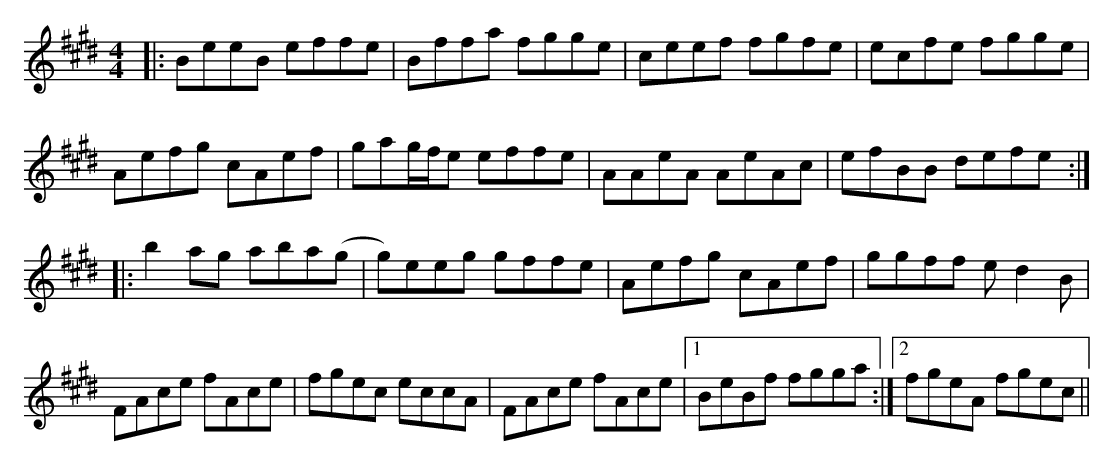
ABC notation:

X:1
M:4/4
K:E
|:BeeB effe|Bffa fgge|ceef fgfe|ecfe fgge|
Aefg cAef|gag/f/e effe|AAeA AeAc|efBB defe:|
|:b2ag aba(g|g)eeg gffe|Aefg cAef|ggff ed2B|
FAce fAce|fgec eccA|FAce fAce|1 BeBf fgga:|2 fgeA fgec||
